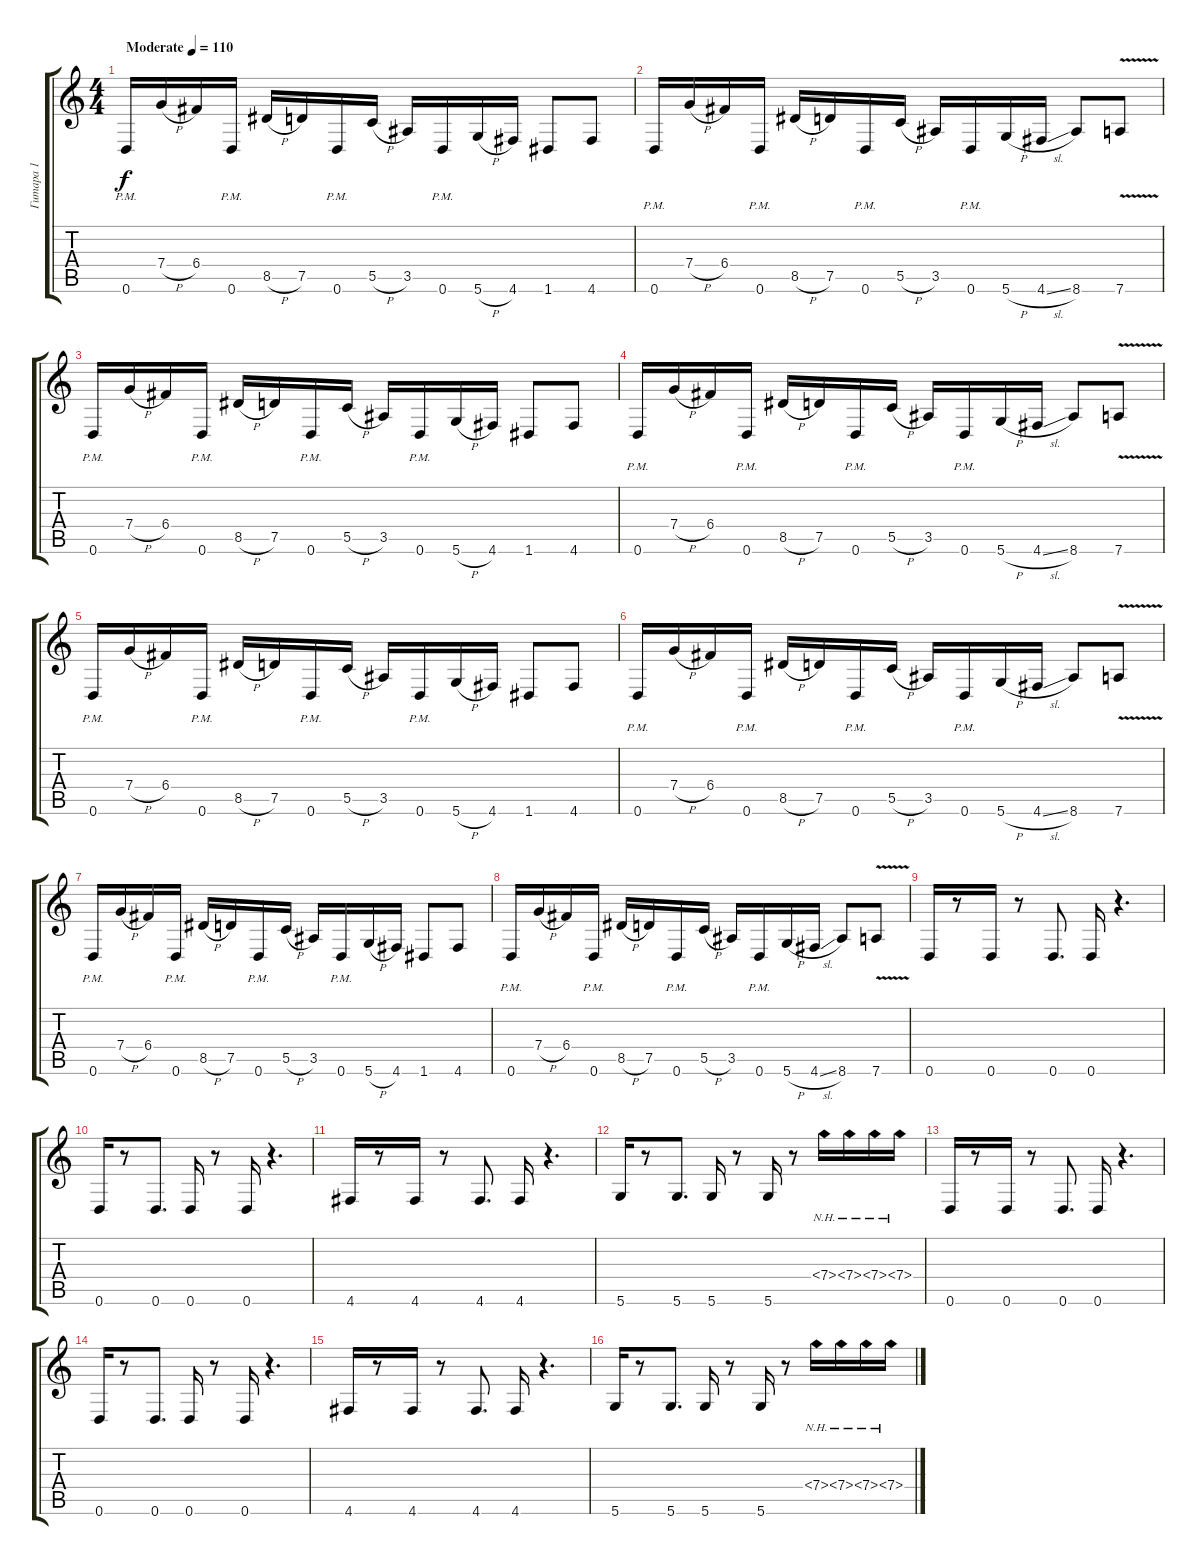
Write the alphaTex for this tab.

\track ("Гитара 1" "Гитара 1") {instrument overdrivenguitar}
\staff {score tabs}
\tuning (D4 A3 F3 C3 G2 D2) {hide}
\ts (4 4)
\tempo (110 "Moderate")
\clef g2
\ks c
0.6{pm}.16{dy f instrument overdrivenguitar} 7.4{h}.16 6.4.16 0.6{pm}.16 8.5{h}.16 7.5.16 0.6{pm}.16 5.5{h}.16 3.5.16 0.6{pm}.16 5.6{h}.16 4.6.16 1.6.8 4.6.8 |
0.6{pm}.16 7.4{h}.16 6.4.16 0.6{pm}.16 8.5{h}.16 7.5.16 0.6{pm}.16 5.5{h}.16 3.5.16 0.6{pm}.16 5.6{h}.16 4.6{sl}.16 8.6.8 7.6{v}.8 |
0.6{pm}.16 7.4{h}.16 6.4.16 0.6{pm}.16 8.5{h}.16 7.5.16 0.6{pm}.16 5.5{h}.16 3.5.16 0.6{pm}.16 5.6{h}.16 4.6.16 1.6.8 4.6.8 |
0.6{pm}.16 7.4{h}.16 6.4.16 0.6{pm}.16 8.5{h}.16 7.5.16 0.6{pm}.16 5.5{h}.16 3.5.16 0.6{pm}.16 5.6{h}.16 4.6{sl}.16 8.6.8 7.6{v}.8 |
0.6{pm}.16 7.4{h}.16 6.4.16 0.6{pm}.16 8.5{h}.16 7.5.16 0.6{pm}.16 5.5{h}.16 3.5.16 0.6{pm}.16 5.6{h}.16 4.6.16 1.6.8 4.6.8 |
0.6{pm}.16 7.4{h}.16 6.4.16 0.6{pm}.16 8.5{h}.16 7.5.16 0.6{pm}.16 5.5{h}.16 3.5.16 0.6{pm}.16 5.6{h}.16 4.6{sl}.16 8.6.8 7.6{v}.8 |
0.6{pm}.16 7.4{h}.16 6.4.16 0.6{pm}.16 8.5{h}.16 7.5.16 0.6{pm}.16 5.5{h}.16 3.5.16 0.6{pm}.16 5.6{h}.16 4.6.16 1.6.8 4.6.8 |
0.6{pm}.16 7.4{h}.16 6.4.16 0.6{pm}.16 8.5{h}.16 7.5.16 0.6{pm}.16 5.5{h}.16 3.5.16 0.6{pm}.16 5.6{h}.16 4.6{sl}.16 8.6.8 7.6{v}.8 |
0.6.16 r.8 0.6.16 r.8 0.6.8{d} 0.6.16 r.4{d} |
0.6.16 r.8 0.6.8{d} 0.6.16 r.8 0.6.16 r.4{d} |
4.6.16 r.8 4.6.16 r.8 4.6.8{d} 4.6.16 r.4{d} |
5.6.16 r.8 5.6.8{d} 5.6.16 r.8 5.6.16 r.8 7.4{nh}.16 7.4{nh}.16 7.4{nh}.16 7.4{nh}.16 |
0.6.16 r.8 0.6.16 r.8 0.6.8{d} 0.6.16 r.4{d} |
0.6.16 r.8 0.6.8{d} 0.6.16 r.8 0.6.16 r.4{d} |
4.6.16 r.8 4.6.16 r.8 4.6.8{d} 4.6.16 r.4{d} |
5.6.16 r.8 5.6.8{d} 5.6.16 r.8 5.6.16 r.8 7.4{nh}.16 7.4{nh}.16 7.4{nh}.16 7.4{nh}.16
